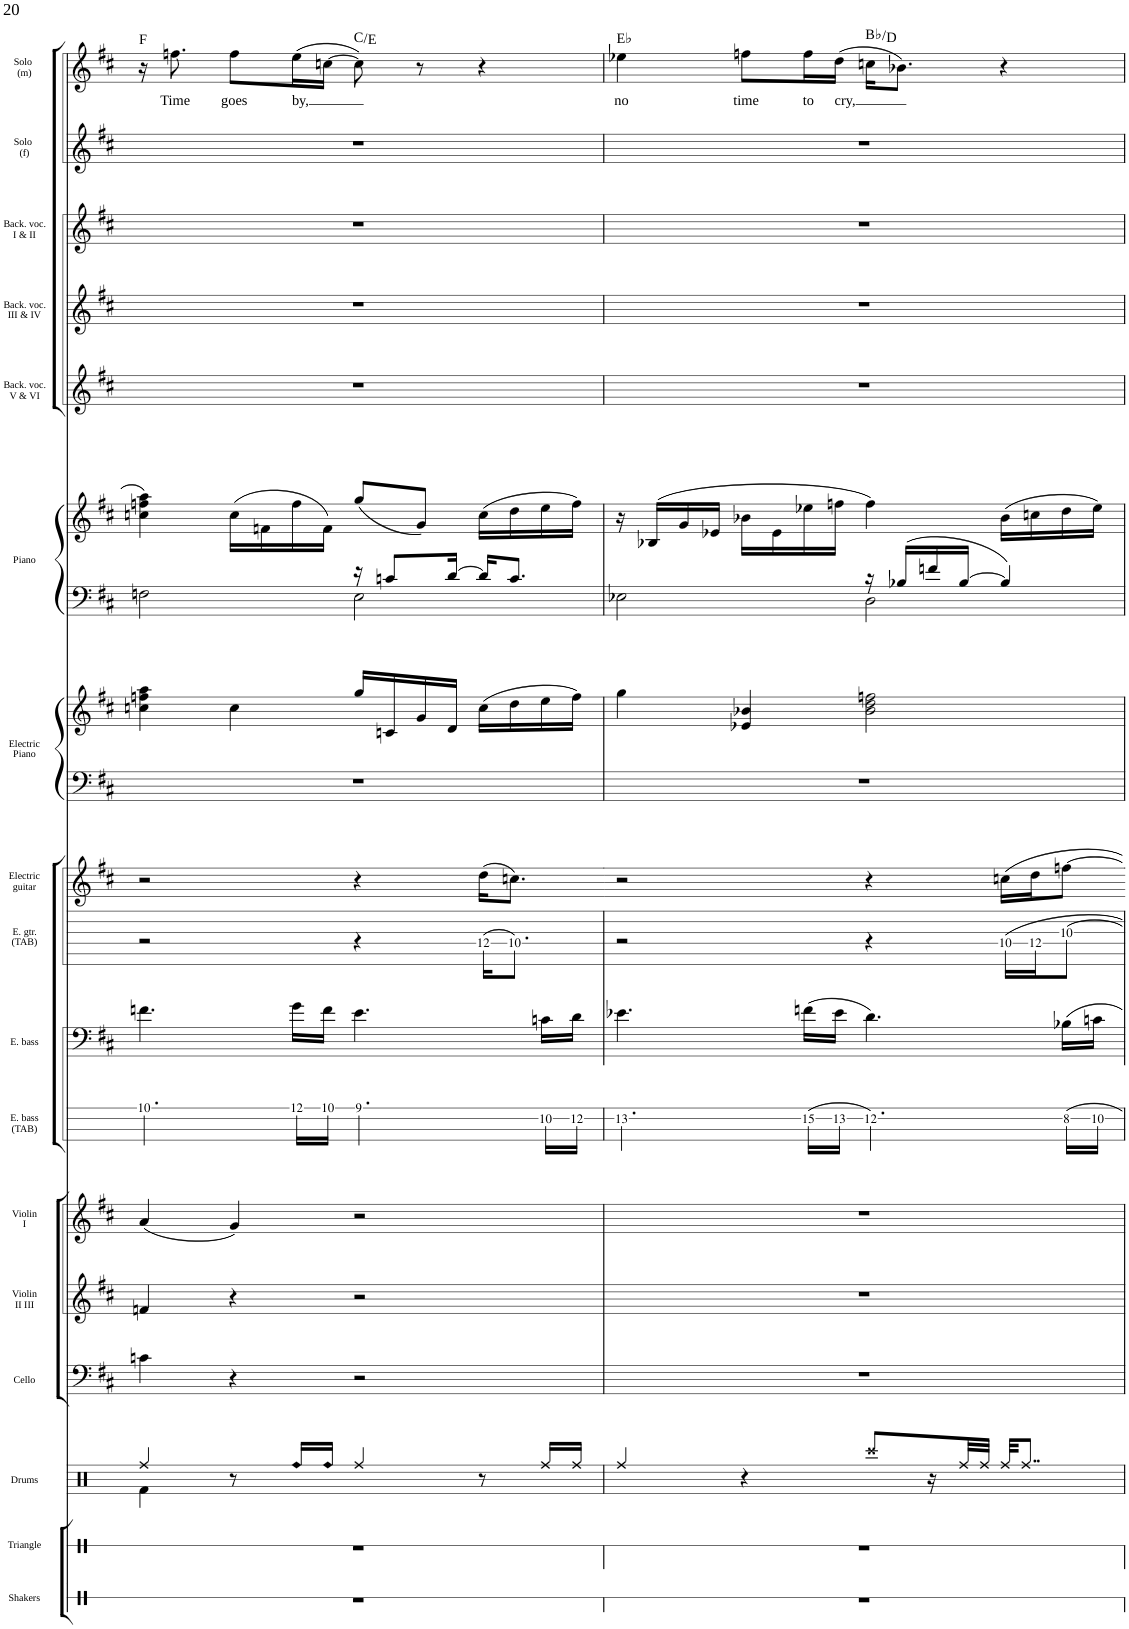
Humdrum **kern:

**kern	**kern	**kern	**kern	**kern	**kern	**kern	**kern	**kern	**kern	**kern	**kern	**kern	**kern	**kern	**kern	**kern	**kern	**kern	**text	**harte
*part17	*part16	*part15	*part14	*part13	*part12	*part11	*part10	*part9	*part8	*part7	*part7	*part6	*part6	*part5	*part4	*part3	*part2	*part1	*part1	*part1
*staff19	*staff18	*staff17	*staff16	*staff15	*staff14	*staff13	*staff12	*staff11	*staff10	*staff9	*staff8	*staff7	*staff6	*staff5	*staff4	*staff3	*staff2	*staff1	*staff1	*
*I"Shakers	*I"Triangle	*I"Drums	*I"Cello	*I"Violin II III	*I"Violin I	*I"E. bass (TAB)	*I"E. bass	*I"E. gtr. (TAB)	*I"Electric  guitar	*I"Electric  Piano	*	*I"Piano	*	*I"Back. voc. V &amp; VI	*I"Back. voc. III &amp; IV	*I"Back. voc. I &amp; II	*I"Solo   (f)	*I"Solo   (m)	*	*
*I'Shks.	*I'Trgl.	*I'Drm.	*	*I'Vln. II III	*I'Vln. I	*I'E. bass  (TAB)	*	*I'E. gtr. (TAB)	*I'Elec. gtr.	*I'E.   Pno.	*	*I'Pno.	*	*	*	*	*I'Solo   (f)	*I'Solo   (m)	*	*
!!LO:PB:g=z
*stria1	*stria1	*	*	*	*	*stria4	*	*stria6	*	*	*	*	*	*	*	*	*	*	*	*
*clefX	*clefX	*clefX	*clefF4	*clefG2	*clefG2	*	*clefF4	*	*clefG2	*clefF4	*clefG2	*clefF4	*clefG2	*clefG2	*clefG2	*clefG2	*clefG2	*clefG2	*	*
*	*	*	*	*	*	*	*Trd7c12	*	*Trd7c12	*	*	*	*	*	*	*	*Trd5c9	*Trd8c14	*	*
*k[f#c#]	*k[f#c#]	*k[f#c#]	*k[f#c#]	*k[f#c#]	*k[f#c#]	*k[f#c#]	*k[f#c#]	*k[f#c#]	*k[f#c#]	*k[f#c#]	*k[f#c#]	*k[f#c#]	*k[f#c#]	*k[f#c#]	*k[f#c#]	*k[f#c#]	*k[f#c#]	*k[f#c#]	*	*
*D:	*D:	*D:	*D:	*D:	*D:	*D:	*D:	*D:	*D:	*D:	*D:	*D:	*D:	*D:	*D:	*D:	*D:	*D:	*	*
*M4/4	*M4/4	*M4/4	*M4/4	*M4/4	*M4/4	*	*M4/4	*	*M4/4	*M4/4	*M4/4	*M4/4	*M4/4	*M4/4	*M4/4	*M4/4	*M4/4	*M4/4	*	*
=1	=1	=1	=1	=1	=1	=1	=1	=1	=1	=1	=1	=1	=1	=1	=1	=1	=1	=1	=1	=1
*	*	*^	*	*	*	*	*	*	*	*	*	*^	*	*	*	*	*	*	*	*
1r	1r	4Rff/	4Rf\	4cn\	4fn/	(4a/	4.F\	4.fn\	2r	2r	1r	4ccn\ 4ffn\ 4aa\	2Fn\	2ryy	4ccn\ 4ffn\ 4aa\	1r	1r	1r	1r	16r	.	F:maj
!	!	!	!	!	!	!	!	!	!	!	!	!	!	!	!	!	!	!	!	!	!LO:LY:b	!
.	.	.	.	.	.	.	.	.	.	.	.	.	.	.	.	.	.	.	.	8.ffn\	Time	.
!	!	!	!	!	!	!	!	!	!	!	!	!	!	!	!	!	!	!	!	!	!LO:LY:b	!
.	.	8r	2.ryy	4r	4r	4g/)	.	.	.	.	.	4cc\	.	.	(16cc\LL	.	.	.	.	8ff\L	goes	.
.	.	.	.	.	.	.	.	.	.	.	.	.	.	.	16fn\	.	.	.	.	.	.	.
!	!	!	!	!	!	!	!	!	!	!	!	!	!	!	!	!	!	!	!	!	!LO:LY:b	!
.	.	16Rff/LL	.	.	.	.	16G\LL	16g\LL	.	.	.	.	.	.	16ff\	.	.	.	.	(16ee\L	by,	.
.	.	16Rff/JJ	.	.	.	.	16F\JJ	16f\JJ	.	.	.	.	.	.	16f\JJ)	.	.	.	.	[16ccn\JJ	.	.
.	.	4Rff/	.	2r	2r	2r	4.E\	4.e\	4r	4r	.	16gg/LL	16r	2E\	(8gg/L	.	.	.	.	8cc\])	.	C:maj/3
.	.	.	.	.	.	.	.	.	.	.	.	16cn/	8cn/L	.	.	.	.	.	.	.	.	.
.	.	.	.	.	.	.	.	.	.	.	.	16g/	.	.	8g/J)	.	.	.	.	8r	.	.
.	.	.	.	.	.	.	.	.	.	.	.	16d/JJ	[16d/Jk	.	.	.	.	.	.	.	.	.
.	.	8r	.	.	.	.	.	.	(16d\KL	(16dd\KL	.	(16cc\LL	16d/KL]	.	(16cc\LL	.	.	.	.	4r	.	.
.	.	.	.	.	.	.	.	.	8.cn\J)	8.ccn\J)	.	16dd\	8.c/J	.	16dd\	.	.	.	.	.	.	.
.	.	16Rff/LL	.	.	.	.	16C\LL	16cn\LL	.	.	.	16ee\	.	.	16ee\	.	.	.	.	.	.	.
.	.	16Rff/JJ	.	.	.	.	16D\JJ	16d\JJ	.	.	.	16ff\JJ)	.	.	16ff\JJ)	.	.	.	.	.	.	.
*	*	*v	*v	*	*	*	*	*	*	*	*	*	*	*	*	*	*	*	*	*	*	*
=2	=2	=2	=2	=2	=2	=2	=2	=2	=2	=2	=2	=2	=2	=2	=2	=2	=2	=2	=2	=2	=2
!	!	!	!	!	!	!	!	!	!	!	!	!	!	!	!	!	!	!	!	!LO:LY:b	!
1r	1r	4Rff/	1r	1r	1r	4.E-\	4.e-X\	2r	2r	1r	4gg\	2E-X\	2ryy	16r	1r	1r	1r	1r	4ee-X\	no	Eb:maj
.	.	.	.	.	.	.	.	.	.	.	.	.	.	(16B-X/LL	.	.	.	.	.	.	.
.	.	.	.	.	.	.	.	.	.	.	.	.	.	16g/	.	.	.	.	.	.	.
.	.	.	.	.	.	.	.	.	.	.	.	.	.	16e-X/JJ	.	.	.	.	.	.	.
!	!	!	!	!	!	!	!	!	!	!	!	!	!	!	!	!	!	!	!	!LO:LY:b	!
.	.	4r	.	.	.	.	.	.	.	.	4e-X/ 4b-X/	.	.	16b-X\LL	.	.	.	.	8ffn\L	time	.
.	.	.	.	.	.	.	.	.	.	.	.	.	.	16e-\	.	.	.	.	.	.	.
!	!	!	!	!	!	!	!	!	!	!	!	!	!	!	!	!	!	!	!	!LO:LY:b	!
.	.	.	.	.	.	(16F\LL	(16fn\LL	.	.	.	.	.	.	16ee-X\	.	.	.	.	16ff\L	to	.
!	!	!	!	!	!	!	!	!	!	!	!	!	!	!	!	!	!	!	!	!LO:LY:b	!
.	.	.	.	.	.	16E-\JJ	16e-\JJ	.	.	.	.	.	.	16ffn\JJ	.	.	.	.	(16dd\JJ	cry,	.
.	.	8Rccc/L	.	.	.	4.D\)	4.d\)	4r	4r	.	2b-\ 2dd\ 2ffn\	16r	2D\	4ff\)	.	.	.	.	16ccn\KL	.	Bb:maj/3
.	.	.	.	.	.	.	.	.	.	.	.	16B-X/LL	.	.	.	.	.	.	8.b-X\J)	.	.
.	.	16r	.	.	.	.	.	.	.	.	.	16fn/	.	.	.	.	.	.	.	.	.
.	.	32Rff/L	.	.	.	.	.	.	.	.	.	[16B-/JJ	.	.	.	.	.	.	.	.	.
.	.	32Rff/JJJ	.	.	.	.	.	.	.	.	.	.	.	.	.	.	.	.	.	.	.
.	.	32Rff/KKL	.	.	.	.	.	16cn\LL	16ccn\LL	.	.	4B-/]	.	(16b-\LL	.	.	.	.	4r	.	.
.	.	8..Rff/J	.	.	.	.	.	.	.	.	.	.	.	.	.	.	.	.	.	.	.
.	.	.	.	.	.	.	.	16d\J	16dd\J	.	.	.	.	16ccn\	.	.	.	.	.	.	.
.	.	.	.	.	.	16BB-\LL	16B-X\LL	[8fn\J	[8ffn\J	.	.	.	.	16dd\	.	.	.	.	.	.	.
.	.	.	.	.	.	16C\JJ	16cn\JJ	.	.	.	.	.	.	16ee-\JJ)	.	.	.	.	.	.	.
*	*	*	*	*	*	*	*	*	*	*	*	*v	*v	*	*	*	*	*	*	*	*
=	=	=	=	=	=	=	=	=	=	=	=	=	=	=	=	=	=	=	=	=
*-	*-	*-	*-	*-	*-	*-	*-	*-	*-	*-	*-	*-	*-	*-	*-	*-	*-	*-	*-	*-
